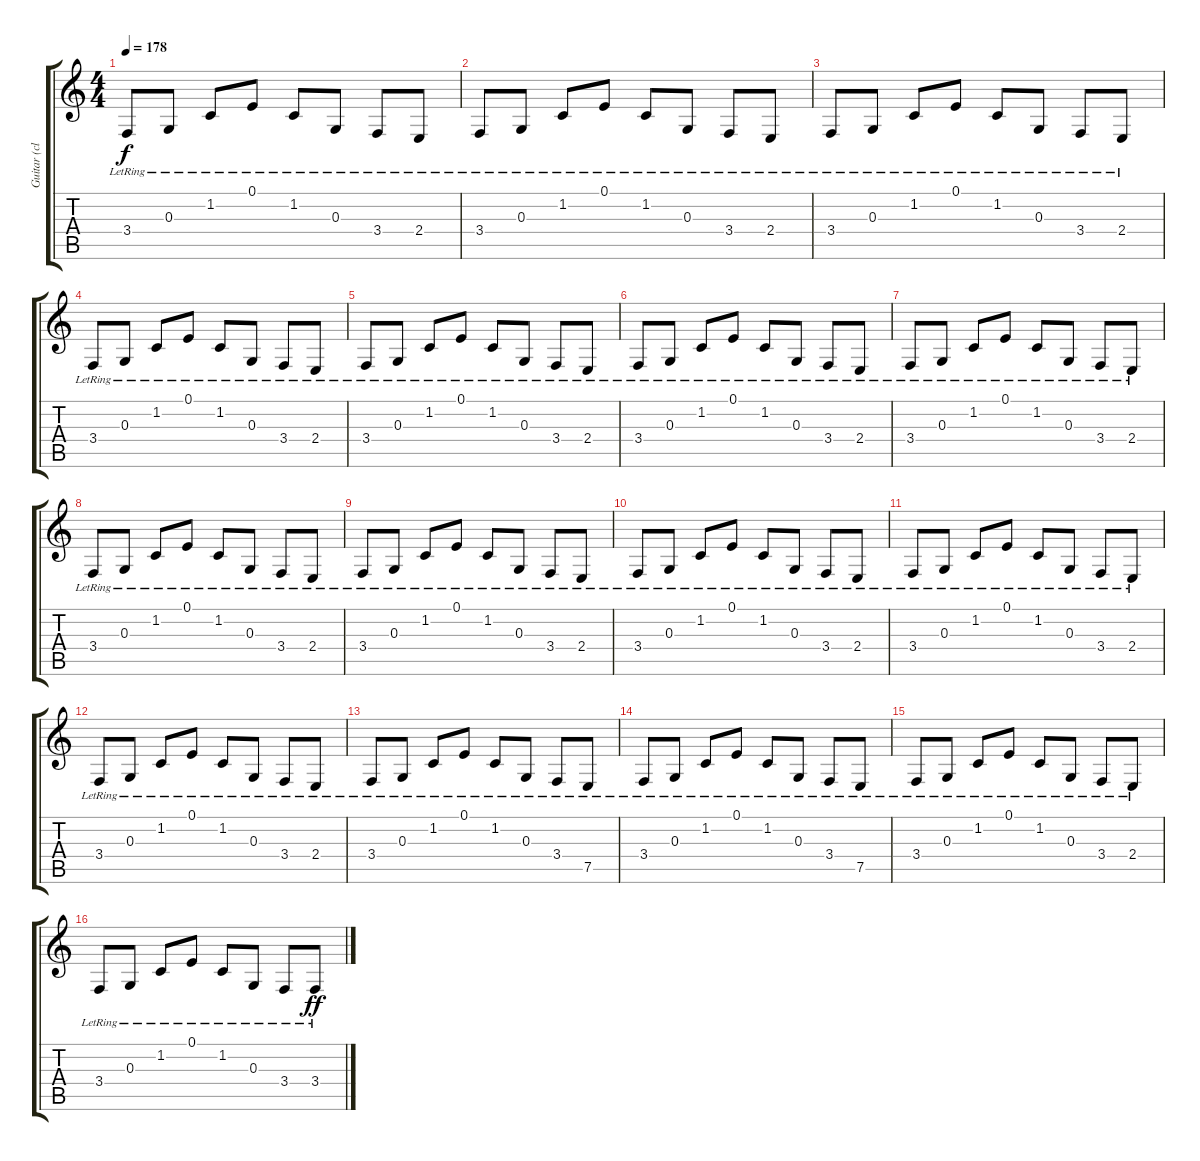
\track ("Guitar (clean) R" "Guitar (cl") {instrument sitar}
\staff {score tabs}
\tuning (E4 B3 G3 D3 A2 D2) {hide}
\ts (4 4)
\tempo 178
\clef g2
\ks c
3.4{lr}.8{dy f} 0.3{lr}.8 1.2{lr}.8 0.1{lr}.8 1.2{lr}.8 0.3{lr}.8 3.4{lr}.8 2.4{lr}.8 |
3.4{lr}.8 0.3{lr}.8 1.2{lr}.8 0.1{lr}.8 1.2{lr}.8 0.3{lr}.8 3.4{lr}.8 2.4{lr}.8 |
3.4{lr}.8 0.3{lr}.8 1.2{lr}.8 0.1{lr}.8 1.2{lr}.8 0.3{lr}.8 3.4{lr}.8 2.4{lr}.8 |
3.4{lr}.8 0.3{lr}.8 1.2{lr}.8 0.1{lr}.8 1.2{lr}.8 0.3{lr}.8 3.4{lr}.8 2.4{lr}.8 |
3.4{lr}.8 0.3{lr}.8 1.2{lr}.8 0.1{lr}.8 1.2{lr}.8 0.3{lr}.8 3.4{lr}.8 2.4{lr}.8 |
3.4{lr}.8 0.3{lr}.8 1.2{lr}.8 0.1{lr}.8 1.2{lr}.8 0.3{lr}.8 3.4{lr}.8 2.4{lr}.8 |
3.4{lr}.8 0.3{lr}.8 1.2{lr}.8 0.1{lr}.8 1.2{lr}.8 0.3{lr}.8 3.4{lr}.8 2.4{lr}.8 |
3.4{lr}.8 0.3{lr}.8 1.2{lr}.8 0.1{lr}.8 1.2{lr}.8 0.3{lr}.8 3.4{lr}.8 2.4{lr}.8 |
3.4{lr}.8 0.3{lr}.8 1.2{lr}.8 0.1{lr}.8 1.2{lr}.8 0.3{lr}.8 3.4{lr}.8 2.4{lr}.8 |
3.4{lr}.8 0.3{lr}.8 1.2{lr}.8 0.1{lr}.8 1.2{lr}.8 0.3{lr}.8 3.4{lr}.8 2.4{lr}.8 |
3.4{lr}.8 0.3{lr}.8 1.2{lr}.8 0.1{lr}.8 1.2{lr}.8 0.3{lr}.8 3.4{lr}.8 2.4{lr}.8 |
3.4{lr}.8 0.3{lr}.8 1.2{lr}.8 0.1{lr}.8 1.2{lr}.8 0.3{lr}.8 3.4{lr}.8 2.4{lr}.8 |
3.4{lr}.8 0.3{lr}.8 1.2{lr}.8 0.1{lr}.8 1.2{lr}.8 0.3{lr}.8 3.4{lr}.8 7.5{lr}.8 |
3.4{lr}.8 0.3{lr}.8 1.2{lr}.8 0.1{lr}.8 1.2{lr}.8 0.3{lr}.8 3.4{lr}.8 7.5{lr}.8 |
3.4{lr}.8 0.3{lr}.8 1.2{lr}.8 0.1{lr}.8 1.2{lr}.8 0.3{lr}.8 3.4{lr}.8 2.4{lr}.8 |
3.4{lr}.8 0.3{lr}.8 1.2{lr}.8 0.1{lr}.8 1.2{lr}.8 0.3{lr}.8 3.4{lr}.8 3.4{lr}.8{dy ff}
